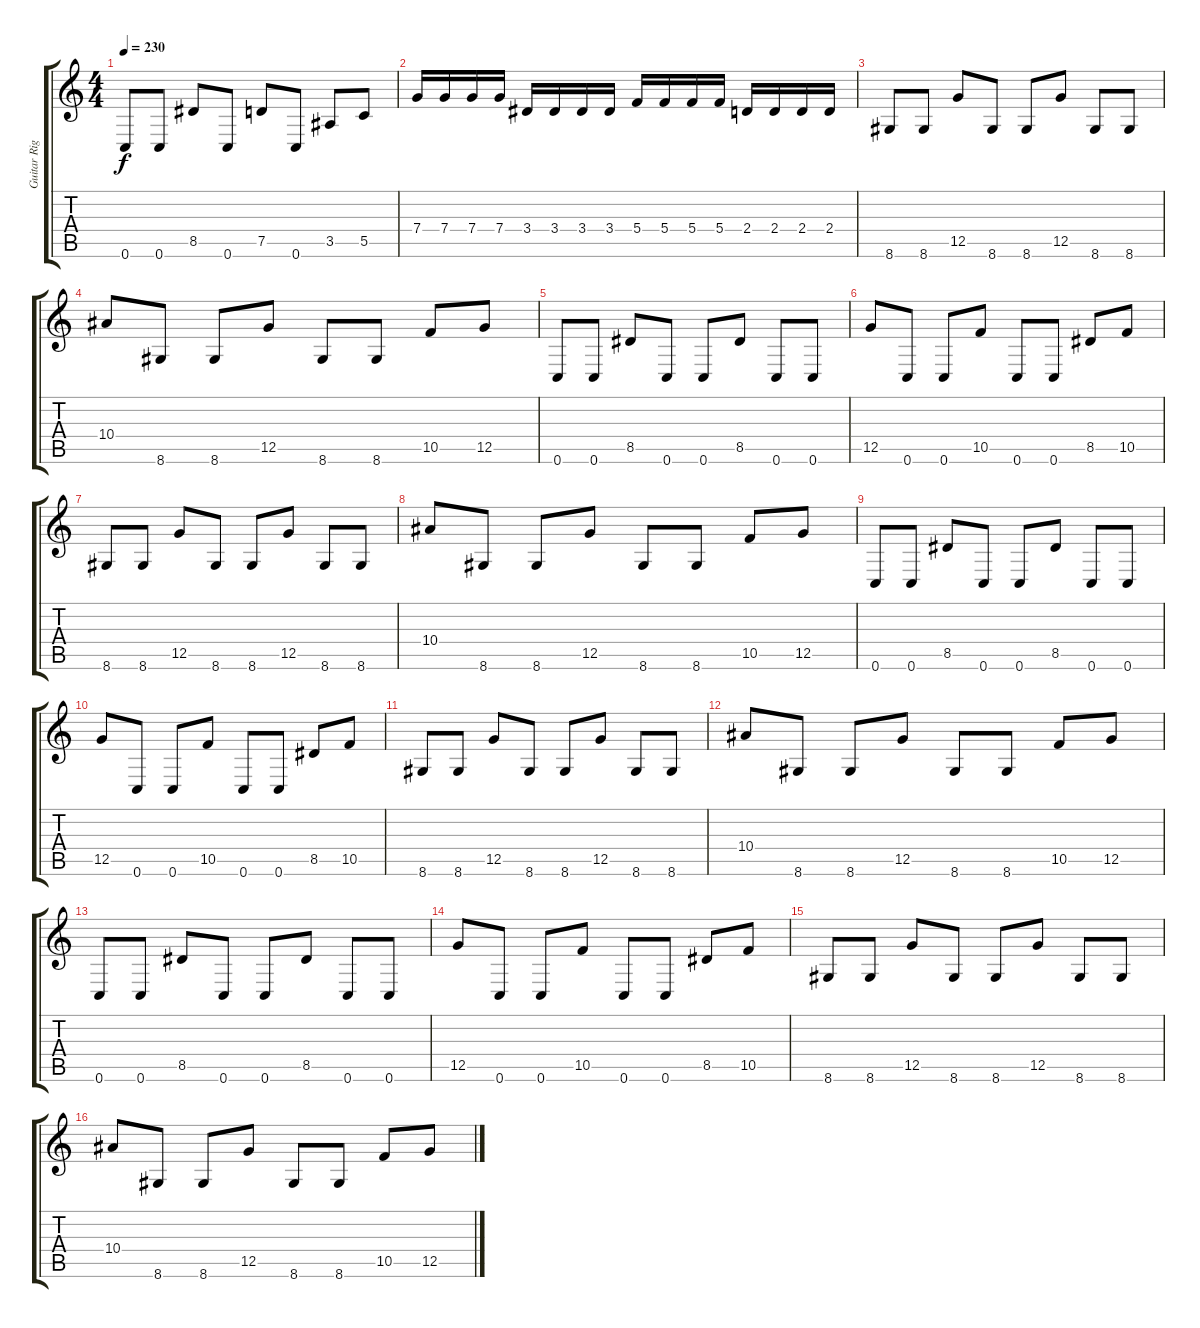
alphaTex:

\track ("Guitar Right" "Guitar Rig") {instrument distortionguitar}
\staff {score tabs}
\tuning (D4 A3 F3 C3 G2 C2) {hide}
\ts (4 4)
\tempo 230
\clef g2
\ks c
0.6.8{dy f} 0.6.8 8.5.8 0.6.8 7.5.8 0.6.8 3.5.8 5.5.8 |
7.4.16 7.4.16 7.4.16 7.4.16 3.4.16 3.4.16 3.4.16 3.4.16 5.4.16 5.4.16 5.4.16 5.4.16 2.4.16 2.4.16 2.4.16 2.4.16 |
8.6.8 8.6.8 12.5.8 8.6.8 8.6.8 12.5.8 8.6.8 8.6.8 |
10.4.8 8.6.8 8.6.8 12.5.8 8.6.8 8.6.8 10.5.8 12.5.8 |
0.6.8 0.6.8 8.5.8 0.6.8 0.6.8 8.5.8 0.6.8 0.6.8 |
12.5.8 0.6.8 0.6.8 10.5.8 0.6.8 0.6.8 8.5.8 10.5.8 |
8.6.8 8.6.8 12.5.8 8.6.8 8.6.8 12.5.8 8.6.8 8.6.8 |
10.4.8 8.6.8 8.6.8 12.5.8 8.6.8 8.6.8 10.5.8 12.5.8 |
0.6.8 0.6.8 8.5.8 0.6.8 0.6.8 8.5.8 0.6.8 0.6.8 |
12.5.8 0.6.8 0.6.8 10.5.8 0.6.8 0.6.8 8.5.8 10.5.8 |
8.6.8 8.6.8 12.5.8 8.6.8 8.6.8 12.5.8 8.6.8 8.6.8 |
10.4.8 8.6.8 8.6.8 12.5.8 8.6.8 8.6.8 10.5.8 12.5.8 |
0.6.8 0.6.8 8.5.8 0.6.8 0.6.8 8.5.8 0.6.8 0.6.8 |
12.5.8 0.6.8 0.6.8 10.5.8 0.6.8 0.6.8 8.5.8 10.5.8 |
8.6.8 8.6.8 12.5.8 8.6.8 8.6.8 12.5.8 8.6.8 8.6.8 |
10.4.8 8.6.8 8.6.8 12.5.8 8.6.8 8.6.8 10.5.8 12.5.8
